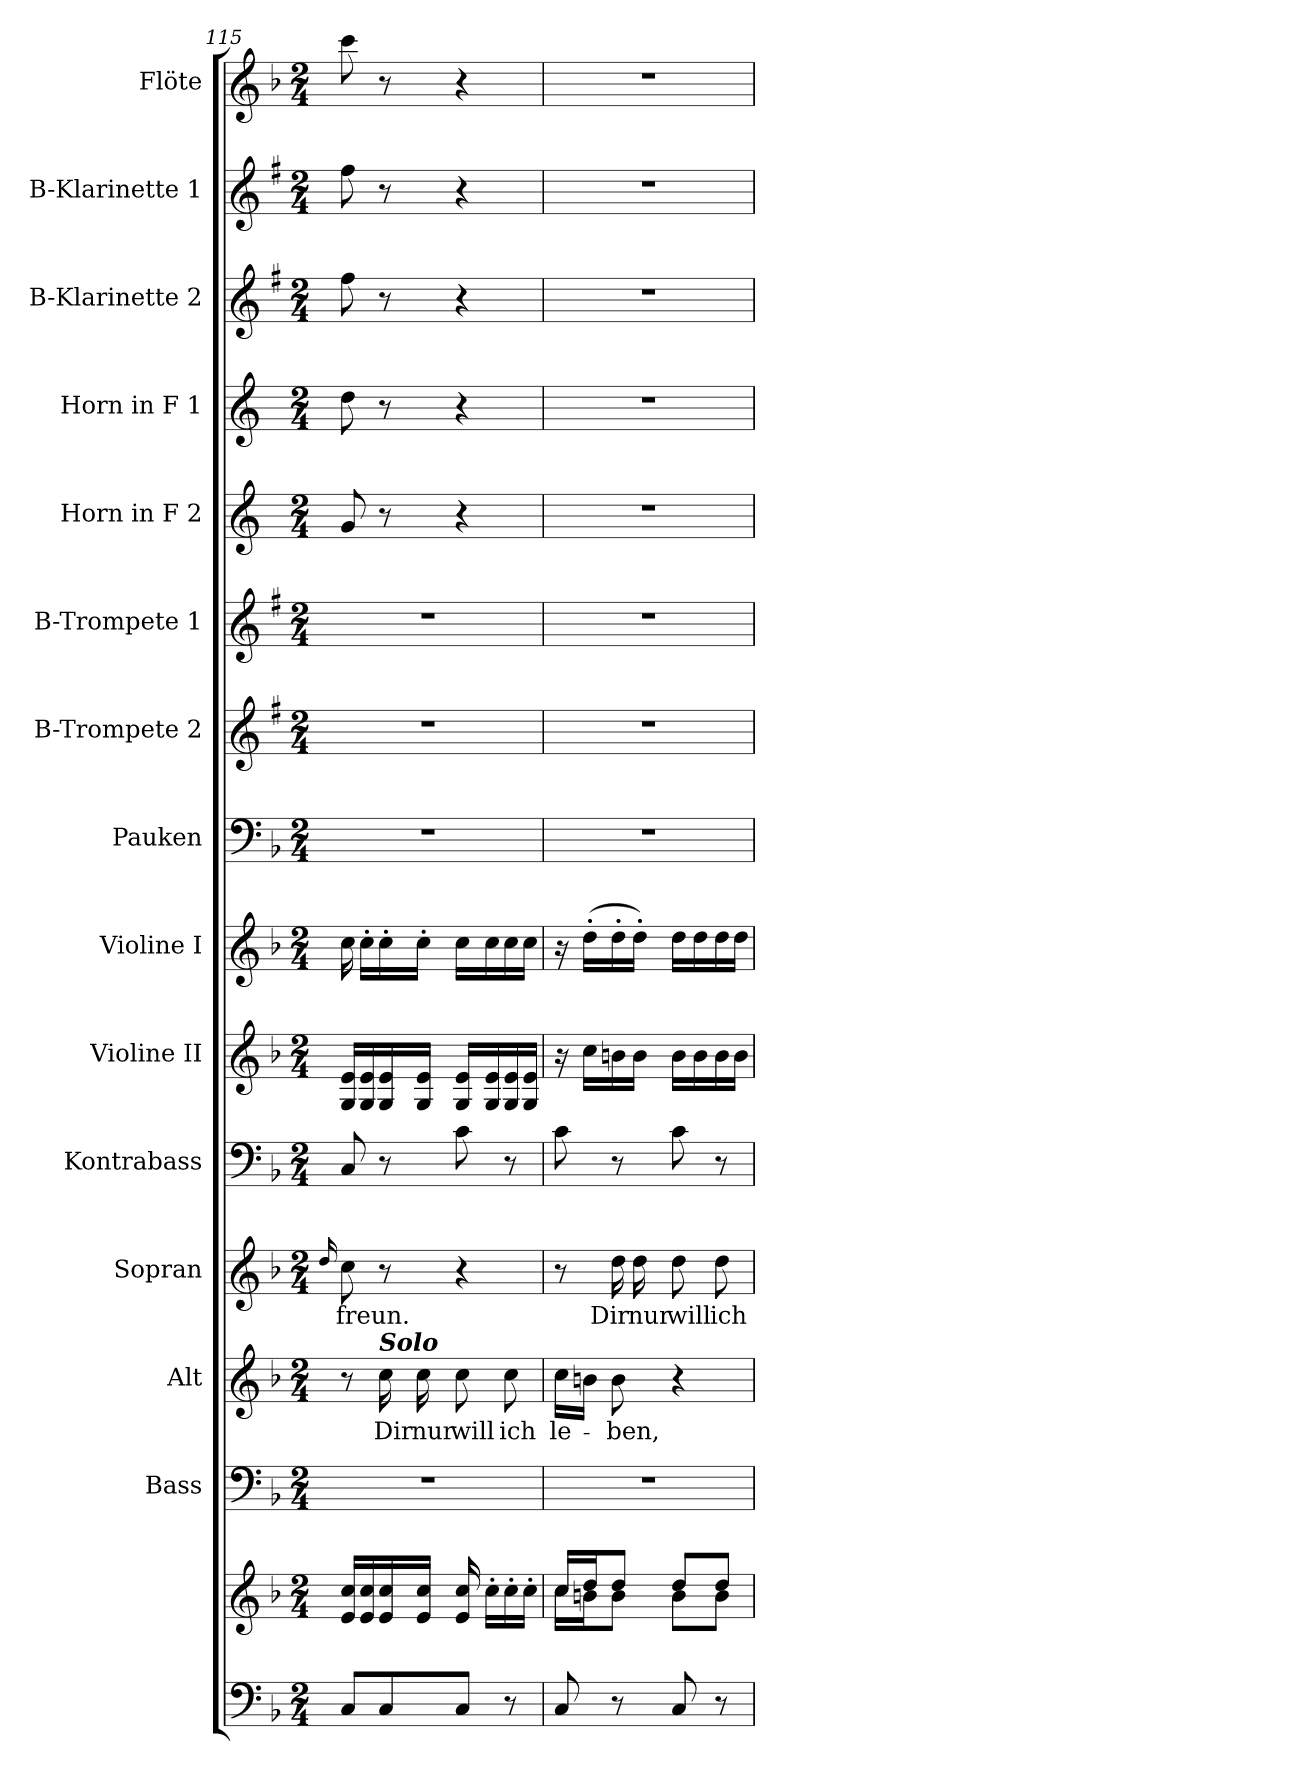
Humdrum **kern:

**kern	**kern	**kern	**kern	**text	**kern	**text	**kern	**kern	**kern	**kern	**kern	**kern	**kern	**kern	**kern	**kern	**kern
*part15	*part15	*part14	*part13	*part13	*part12	*part12	*part11	*part10	*part9	*part8	*part7	*part6	*part5	*part4	*part3	*part2	*part1
*staff16	*staff15	*staff14	*staff13	*staff13	*staff12	*staff12	*staff11	*staff10	*staff9	*staff8	*staff7	*staff6	*staff5	*staff4	*staff3	*staff2	*staff1
*	*	*I"Bass	*I"Alt	*	*I"Sopran	*	*I"Kontrabass	*I"Violine II	*I"Violine I	*I"Pauken	*I"B-Trompete 2	*I"B-Trompete 1	*I"Horn in F 2	*I"Horn in F 1	*I"B-Klarinette 2	*I"B-Klarinette 1	*I"Flöte
*	*	*I'B.	*I'A.	*	*I'S.	*	*I'Kb.	*I'Vl. II	*I'Vl. I	*I'Pk.	*I'B Trp. 2	*I'B Trp. 1	*	*	*I'B Kl. 2	*I'B Kl. 1	*I'Fl.
*clefF4	*clefG2	*clefF4	*clefG2	*	*clefG2	*	*clefF4	*clefG2	*clefG2	*clefF4	*clefG2	*clefG2	*clefG2	*clefG2	*clefG2	*clefG2	*clefG2
*	*	*	*	*	*	*	*ITrd7c12	*	*	*	*ITrd1c2	*ITrd1c2	*ITrd4c7	*ITrd4c7	*ITrd1c2	*ITrd1c2	*
*k[b-]	*k[b-]	*k[b-]	*k[b-]	*	*k[b-]	*	*k[b-]	*k[b-]	*k[b-]	*k[b-]	*k[b-]	*k[b-]	*k[b-]	*k[b-]	*k[b-]	*k[b-]	*k[b-]
*F:	*F:	*F:	*F:	*	*F:	*	*F:	*F:	*F:	*F:	*F:	*F:	*F:	*F:	*F:	*F:	*F:
*M2/4	*M2/4	*M2/4	*M2/4	*	*M2/4	*	*M2/4	*M2/4	*M2/4	*M2/4	*M2/4	*M2/4	*M2/4	*M2/4	*M2/4	*M2/4	*M2/4
=115	=115	=115	=115	=115	=115	=115	=115	=115	=115	=115	=115	=115	=115	=115	=115	=115	=115
.	.	.	.	.	16qqdd/	.	.	.	.	.	.	.	.	.	.	.	.
!	!	!	!	!	!	!LO:LY:b	!	!	!	!	!	!	!	!	!	!	!
8C/L	16e/ 16cc/LL	2r	8r	.	8cc\	freun.	8CC/	16G/ 16e/LL	16cc\	2r	2r	2r	8c/	8g\	8ee\	8ee\	8ccc\
.	16e/ 16cc/	.	.	.	.	.	.	16G/ 16e/	16cc'>\LL	.	.	.	.	.	.	.	.
!	!	!	!LO:TX:a:Bi:t=Solo	!	!	!	!	!	!	!	!	!	!	!	!	!	!
!	!	!	!	!LO:LY:b	!	!	!	!	!	!	!	!	!	!	!	!	!
8C/	16e/ 16cc/	.	16cc\	Dir	8r	.	8r	16G/ 16e/	16cc'>\	.	.	.	8r	8r	8r	8r	8r
!	!	!	!	!LO:LY:b	!	!	!	!	!	!	!	!	!	!	!	!	!
.	16e/ 16cc/JJ	.	16cc\	nur	.	.	.	16G/ 16e/JJ	16cc'>\JJ	.	.	.	.	.	.	.	.
!	!	!	!	!LO:LY:b	!	!	!	!	!	!	!	!	!	!	!	!	!
8C/J	16e/ 16cc/	.	8cc\	will	4r	.	8C\	16G/ 16e/LL	16cc\LL	.	.	.	4r	4r	4r	4r	4r
.	16cc'>\LL	.	.	.	.	.	.	16G/ 16e/	16cc\	.	.	.	.	.	.	.	.
!	!	!	!	!LO:LY:b	!	!	!	!	!	!	!	!	!	!	!	!	!
8r	16cc'>\	.	8cc\	ich	.	.	8r	16G/ 16e/	16cc\	.	.	.	.	.	.	.	.
.	16cc'>\JJ	.	.	.	.	.	.	16G/ 16e/JJ	16cc\JJ	.	.	.	.	.	.	.	.
=116	=116	=116	=116	=116	=116	=116	=116	=116	=116	=116	=116	=116	=116	=116	=116	=116	=116
*	*^	*	*	*	*	*	*	*	*	*	*	*	*	*	*	*	*
!	!	!	!	!	!LO:LY:b	!	!	!	!	!	!	!	!	!	!	!	!	!
8C/	16cc/LL	16cc\LL	2r	16cc\LL	le-	8r	.	8C\	16r	16r	2r	2r	2r	2r	2r	2r	2r	2r
.	16dd/J	16bn\J	.	16bn\JJ	.	.	.	.	16cc\LL	(>16dd'>\LL	.	.	.	.	.	.	.	.
!	!	!	!	!	!LO:LY:b	!	!LO:LY:b	!	!	!	!	!	!	!	!	!	!	!
8r	8dd/J	8b\J	.	8b\	-ben,	16dd\	Dir	8r	16bn\	16dd'>\	.	.	.	.	.	.	.	.
!	!	!	!	!	!	!	!LO:LY:b	!	!	!	!	!	!	!	!	!	!	!
.	.	.	.	.	.	16dd\	nur	.	16b\JJ	16dd'>\JJ)	.	.	.	.	.	.	.	.
!	!	!	!	!	!	!	!LO:LY:b	!	!	!	!	!	!	!	!	!	!	!
8C/	8dd/L	8b\L	.	4r	.	8dd\	will	8C\	16b\LL	16dd\LL	.	.	.	.	.	.	.	.
.	.	.	.	.	.	.	.	.	16b\	16dd\	.	.	.	.	.	.	.	.
!	!	!	!	!	!	!	!LO:LY:b	!	!	!	!	!	!	!	!	!	!	!
8r	8dd/J	8b\J	.	.	.	8dd\	ich	8r	16b\	16dd\	.	.	.	.	.	.	.	.
.	.	.	.	.	.	.	.	.	16b\JJ	16dd\JJ	.	.	.	.	.	.	.	.
*	*v	*v	*	*	*	*	*	*	*	*	*	*	*	*	*	*	*	*
=	=	=	=	=	=	=	=	=	=	=	=	=	=	=	=	=	=
*-	*-	*-	*-	*-	*-	*-	*-	*-	*-	*-	*-	*-	*-	*-	*-	*-	*-
